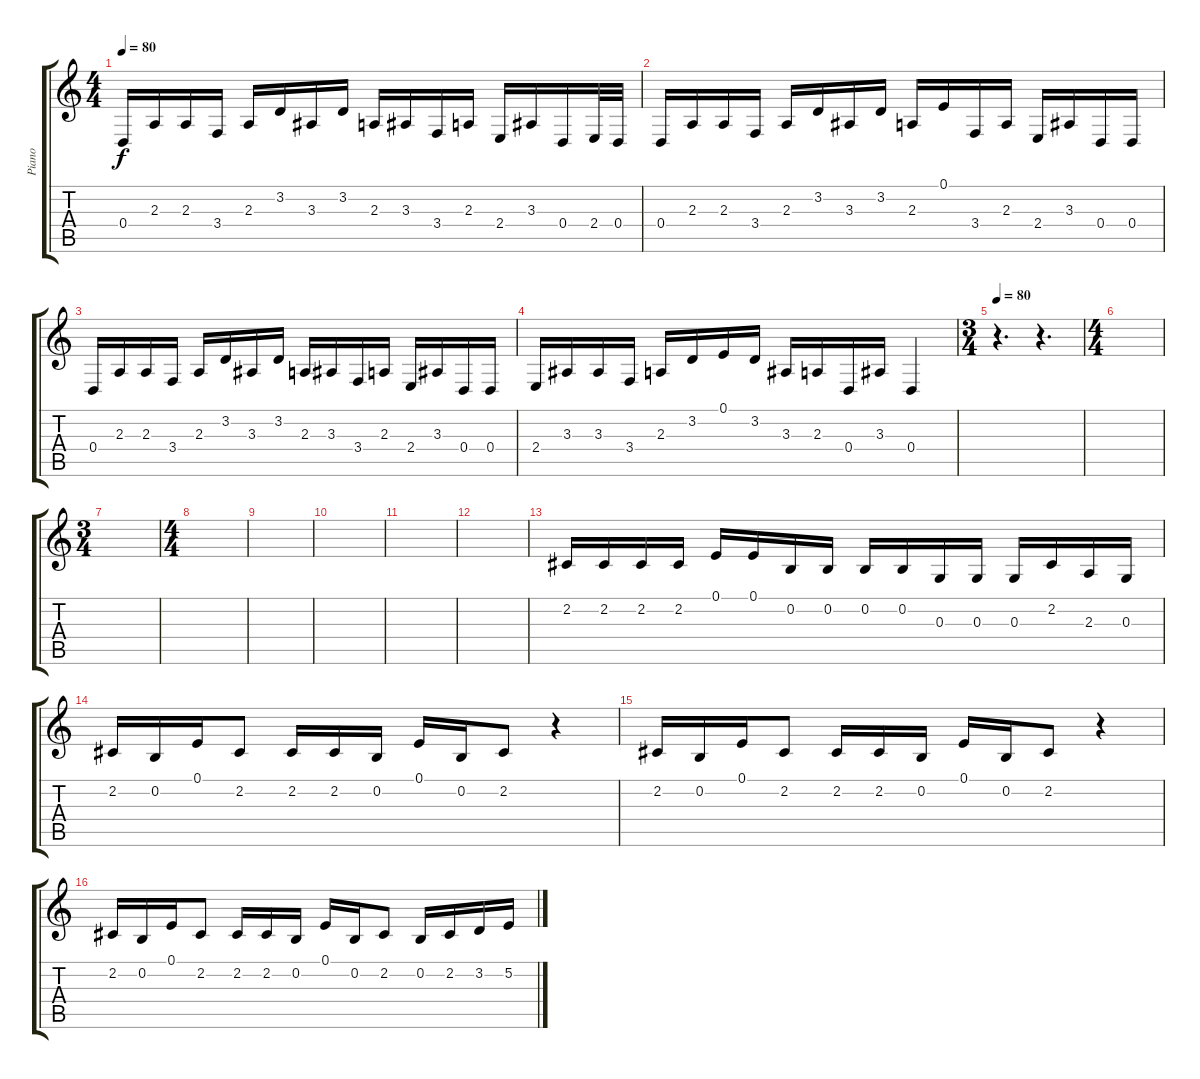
\track ("Piano" "Piano") {instrument acousticgrandpiano}
\staff {score tabs}
\tuning (E4 B3 G3 D3 A2 E2) {hide}
\ts (4 4)
\tempo 80
\tempo 72
\tempo 80
\clef g2
\ks c
0.4.16{dy f instrument acousticgrandpiano} 2.3.16 2.3.16 3.4.16 2.3.16 3.2.16 3.3.16 3.2.16 2.3.16 3.3.16 3.4.16 2.3.16 2.4.16 3.3.16 0.4.16 2.4.32 0.4.32 |
0.4.16 2.3.16 2.3.16 3.4.16 2.3.16 3.2.16 3.3.16 3.2.16 2.3.16 0.1.16 3.4.16 2.3.16 2.4.16 3.3.16 0.4.16 0.4.16 |
0.4.16 2.3.16 2.3.16 3.4.16 2.3.16 3.2.16 3.3.16 3.2.16 2.3.16 3.3.16 3.4.16 2.3.16 2.4.16 3.3.16 0.4.16 0.4.16 |
2.4.16 3.3.16 3.3.16 3.4.16 2.3.16 3.2.16 0.1.16 3.2.16 3.3.16 2.3.16 0.4.16 3.3.16 0.4.4 |
\ts (3 4)
\tempo 80
r.4{d} r.4{d} |
\ts (4 4)
|
\ts (3 4)
|
\ts (4 4)
|
|
|
|
|
2.2.16{instrument tremolostrings} 2.2.16 2.2.16 2.2.16 0.1.16 0.1.16 0.2.16 0.2.16 0.2.16 0.2.16 0.3.16 0.3.16 0.3.16 2.2.16 2.3.16 0.3.16 |
2.2.16 0.2.16 0.1.16 2.2.8 2.2.16 2.2.16 0.2.16 0.1.16 0.2.16 2.2.8 r.4 |
2.2.16{volume 16} 0.2.16 0.1.16 2.2.8 2.2.16 2.2.16 0.2.16 0.1.16 0.2.16 2.2.8 r.4 |
2.2.16{volume 16} 0.2.16 0.1.16 2.2.8 2.2.16 2.2.16 0.2.16 0.1.16 0.2.16 2.2.8 0.2.16 2.2.16 3.2.16 5.2.16
